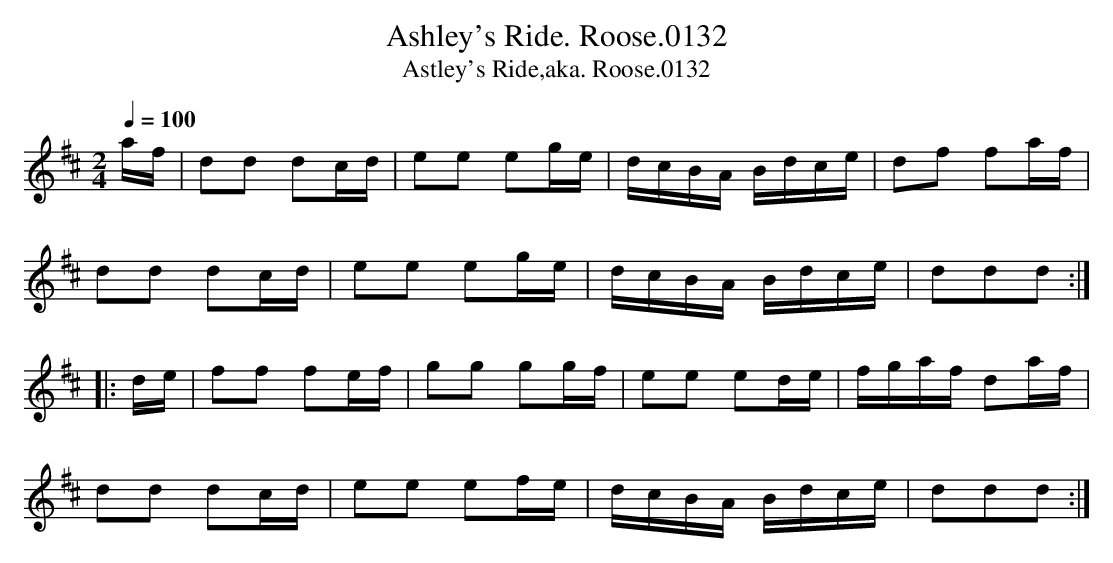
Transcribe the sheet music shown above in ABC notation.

X:1
T:Ashley's Ride. Roose.0132
T:Astley's Ride,aka. Roose.0132
M:2/4
L:1/8
Q:1/4=100
K:D
a/f/|dd dc/d/|ee eg/e/|d/c/B/A/ B/d/c/e/|df fa/f/|
dd dc/d/|ee eg/e/|d/c/B/A/ B/d/c/e/|ddd:|
|:d/e/|ff fe/f/|gg gg/f/|ee ed/e/|f/g/a/f/ da/f/|
dd dc/d/|ee ef/e/|d/c/B/A/ B/d/c/e/|ddd:|
